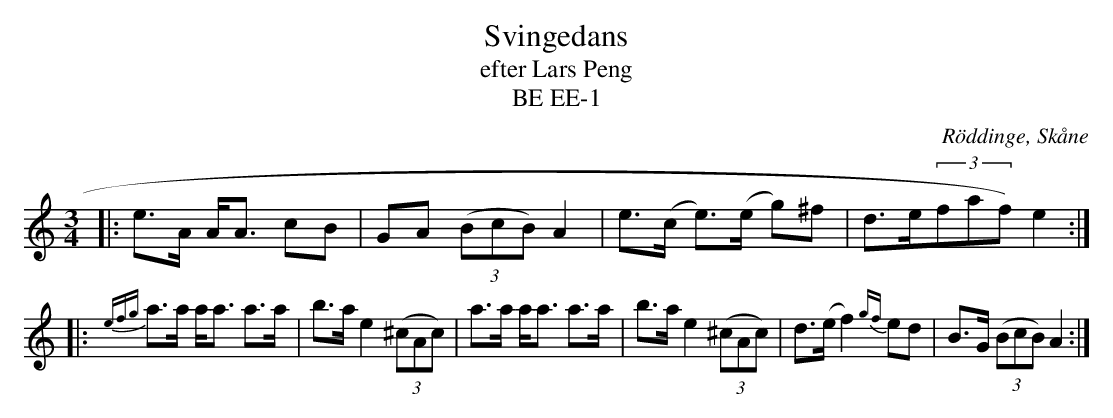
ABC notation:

X:1
T:Svingedans
T:efter Lars Peng
T:BE EE-1
O:Röddinge, Skåne
M:3/4
L:1/8
Q:108
K:C
|: e>A A<A cB | GA ((3BcB) A2 | e>(c e)>(e g)^f | d>e ^((3faf) e2 :|
|: {efg}a>a a<a a>a | b>a e2 ((3^cAc) | a>a a<a a>a | b>a e2 ((3^cAc) | d>(e f2) {gf}ed | B>G ((3BcB) A2 :|
